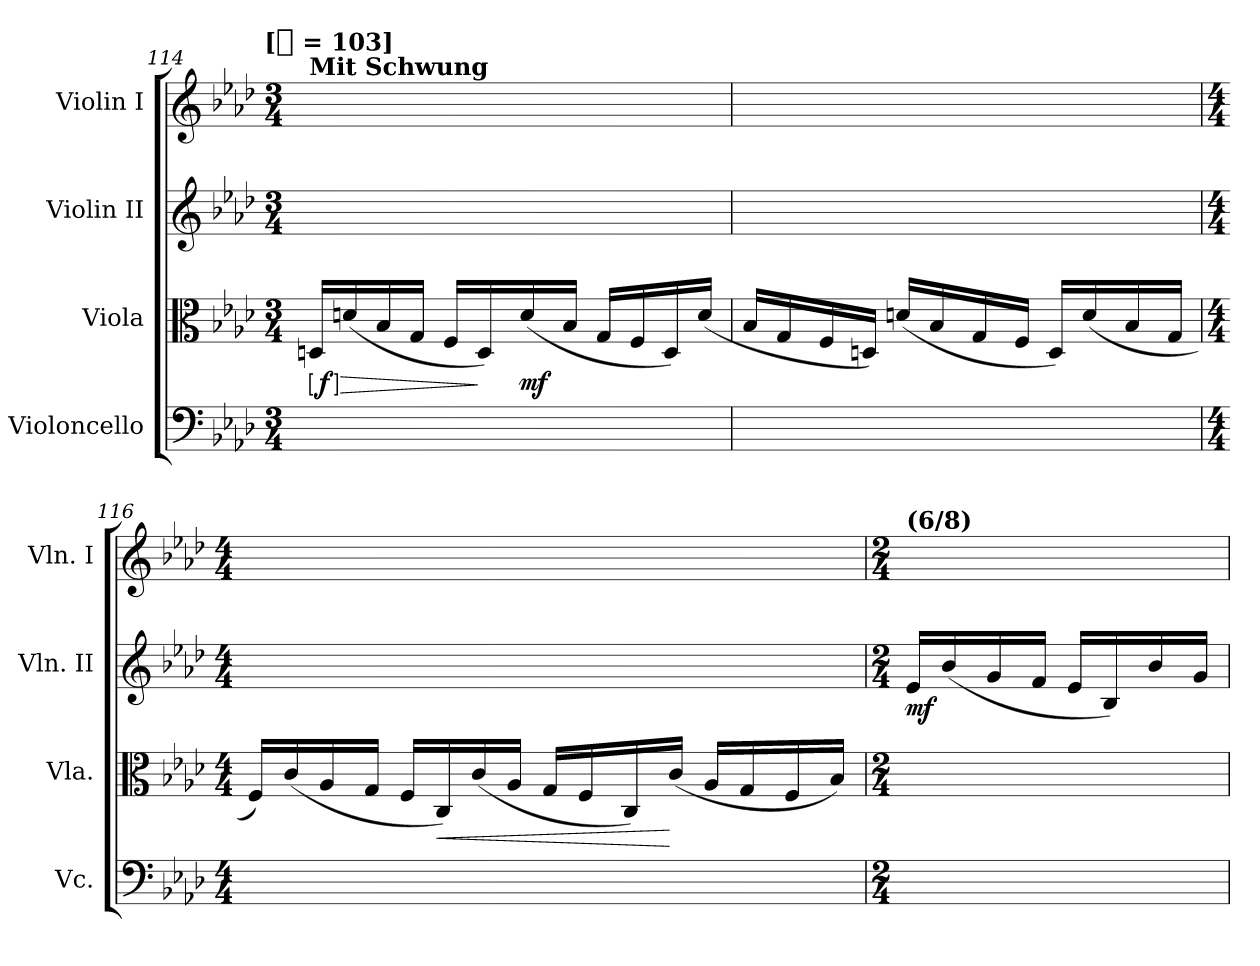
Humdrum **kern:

**kern	**kern	**dynam	**kern	**dynam	**kern
*part4	*part3	*part3	*part2	*part2	*part1
*staff4	*staff3	*staff3	*staff2	*staff2	*staff1
*I"Violoncello	*I"Viola	*	*I"Violin II	*	*I"Violin I
*I'Vc.	*I'Vla.	*	*I'Vln. II	*	*I'Vln. I
*clefF4	*clefC3	*	*clefG2	*	*clefG2
*k[b-e-a-d-]	*k[b-e-a-d-]	*	*k[b-e-a-d-]	*	*k[b-e-a-d-]
*A-:	*A-:	*	*A-:	*	*A-:
!!LO:TX:omd:t=[[quarter] = 103]
*M3/4	*M3/4	*	*M3/4	*	*M3/4
*MM103	*MM103	*	*MM103	*	*MM103
=114	=114	=114	=114	=114	=114
!	!	!	!	!	!LO:TX:a:B:t=Mit Schwung
!	!	!LO:HP:b	!	!	!
!	!	!LO:DY:n=1:ed=brack	!	!	!
4ryy	16DnLL	> f	4%3ryy	.	4ryy
.	(16dn	.	.	.	.
.	16B-	.	.	.	.
.	16GJJ	.	.	.	.
*Xtuplet	*	*	*	*	*Xtuplet
12ryy	16FLL	.	.	.	12ryy
.	16D)	]	.	.	.
12ryy	.	.	.	.	12ryy
.	(16d	mf	.	.	.
12ryy	.	.	.	.	12ryy
.	16B-JJ	.	.	.	.
4ryy	16GLL	.	.	.	4ryy
.	16F	.	.	.	.
.	16D)	.	.	.	.
.	(16dJJ	.	.	.	.
=115	=115	=115	=115	=115	=115
12ryy	16B-LL	.	4%3ryy	.	12ryy
.	16G	.	.	.	.
12ryy	.	.	.	.	12ryy
.	16F	.	.	.	.
12ryy	.	.	.	.	12ryy
.	16DnJJ)	.	.	.	.
12ryy	(16dnLL	.	.	.	12ryy
.	16B-	.	.	.	.
12ryy	.	.	.	.	12ryy
.	16G	.	.	.	.
12ryy	.	.	.	.	12ryy
.	16FJJ	.	.	.	.
12ryy	16DLL)	.	.	.	12ryy
.	(16d	.	.	.	.
12ryy	.	.	.	.	12ryy
.	16B-	.	.	.	.
12ryy	.	.	.	.	12ryy
.	16GJJ	.	.	.	.
=116	=116	=116	=116	=116	=116
*M4/4	*M4/4	*	*M4/4	*	*M4/4
6ryy	16FLL)	.	2.ryy	.	6ryy
.	(16c	.	.	.	.
.	16A-	.	.	.	.
12ryy	.	.	.	.	12ryy
.	16GJJ	.	.	.	.
4ryy	16FLL	.	.	.	4.ryy
!	!	!LO:HP:b	!	!	!
.	16C)	<	.	.	.
.	(16c	.	.	.	.
.	16A-JJ	.	.	.	.
12ryy	16GLL	.	.	.	.
.	16F	.	.	.	.
12ryy	.	.	.	.	.
.	16C)	.	.	.	8ryy
12ryy	.	.	.	.	.
.	(16cJJ	[	.	.	.
*	*	*	*Xtuplet	*	*
4ryy	16A-LL	.	12ryy	.	12ryy
.	16G	.	.	.	.
.	.	.	12ryy	.	12ryy
.	16F	.	.	.	.
.	.	.	12ryy	.	12ryy
.	16B-JJ)	.	.	.	.
=117	=117	=117	=117	=117	=117
*M2/4	*M2/4	*	*M2/4	*	*M2/4
!	!	!	!	!	!LO:TX:a:B:t=(6/8)
12ryy	4ryy	.	16e-LL	mf	4ryy
.	.	.	(16b-	.	.
12ryy	.	.	.	.	.
.	.	.	16g	.	.
12ryy	.	.	.	.	.
.	.	.	16fJJ	.	.
*	*Xtuplet	*	*	*	*
4ryy	12ryy	.	16e-LL	.	12ryy
.	.	.	16B-)	.	.
.	12ryy	.	.	.	12ryy
.	.	.	16b-i	.	.
.	12ryy	.	.	.	12ryy
.	.	.	16gJJ	.	.
=	=	=	=	=	=
*-	*-	*-	*-	*-	*-
